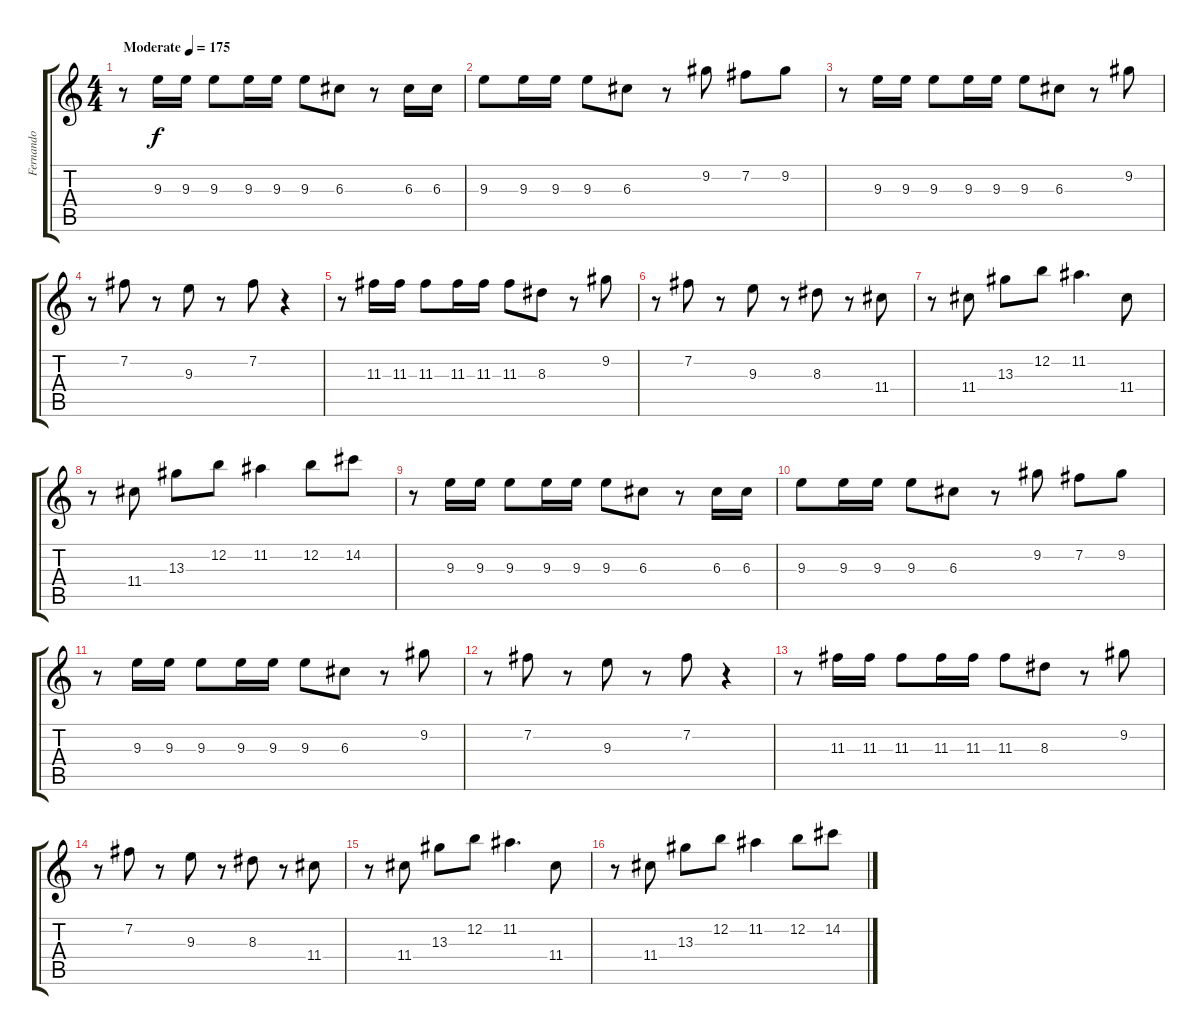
\track ("Fernando" "Fernando") {instrument distortionguitar}
\staff {score tabs}
\tuning (E4 B3 G3 D3 A2 D2) {hide}
\ts (4 4)
\tempo (175 "Moderate")
\clef g2
\ks c
r.8{dy f instrument distortionguitar} 9.3.16 9.3.16 9.3.8 9.3.16 9.3.16 9.3.8 6.3.8 r.8 6.3.16 6.3.16 |
9.3.8 9.3.16 9.3.16 9.3.8 6.3.8 r.8 9.2.8 7.2.8 9.2.8 |
r.8 9.3.16 9.3.16 9.3.8 9.3.16 9.3.16 9.3.8 6.3.8 r.8 9.2.8 |
r.8 7.2.8 r.8 9.3.8 r.8 7.2.8 r.4 |
r.8 11.3.16 11.3.16 11.3.8 11.3.16 11.3.16 11.3.8 8.3.8 r.8 9.2.8 |
r.8 7.2.8 r.8 9.3.8 r.8 8.3.8 r.8 11.4.8 |
r.8 11.4.8 13.3.8 12.2.8 11.2.4{d} 11.4.8 |
r.8 11.4.8 13.3.8 12.2.8 11.2.4 12.2.8 14.2.8 |
r.8 9.3.16 9.3.16 9.3.8 9.3.16 9.3.16 9.3.8 6.3.8 r.8 6.3.16 6.3.16 |
9.3.8 9.3.16 9.3.16 9.3.8 6.3.8 r.8 9.2.8 7.2.8 9.2.8 |
r.8 9.3.16 9.3.16 9.3.8 9.3.16 9.3.16 9.3.8 6.3.8 r.8 9.2.8 |
r.8 7.2.8 r.8 9.3.8 r.8 7.2.8 r.4 |
r.8 11.3.16 11.3.16 11.3.8 11.3.16 11.3.16 11.3.8 8.3.8 r.8 9.2.8 |
r.8 7.2.8 r.8 9.3.8 r.8 8.3.8 r.8 11.4.8 |
r.8 11.4.8 13.3.8 12.2.8 11.2.4{d} 11.4.8 |
r.8 11.4.8 13.3.8 12.2.8 11.2.4 12.2.8 14.2.8
